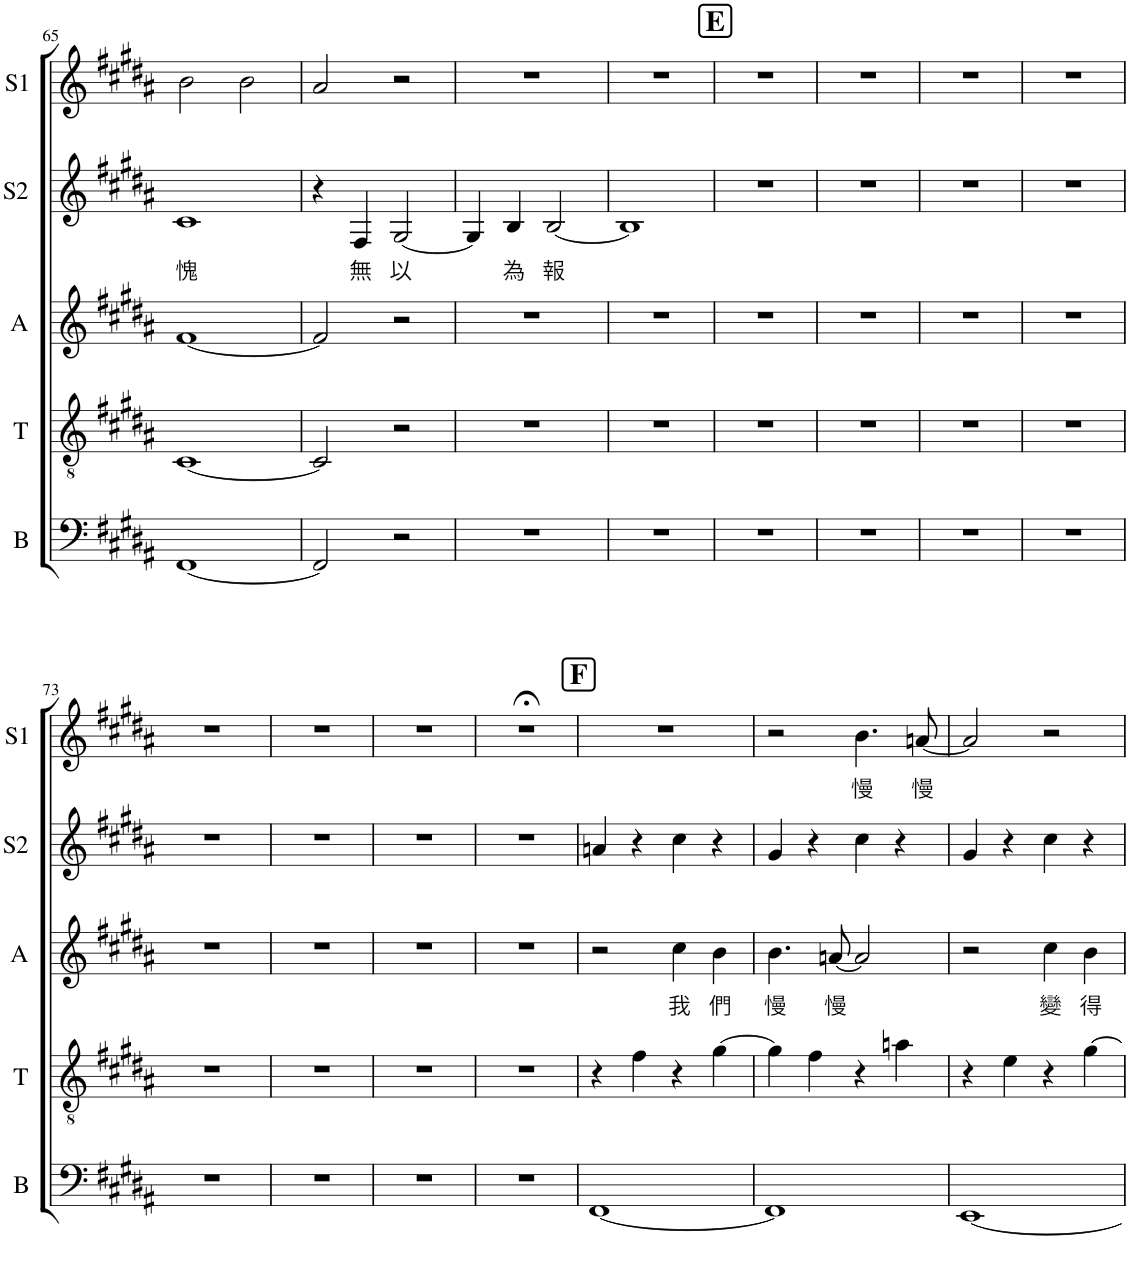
**kern	**kern	**kern	**text	**kern	**text	**kern	**text
*part5	*part4	*part3	*part3	*part2	*part2	*part1	*part1
*staff5	*staff4	*staff3	*staff3	*staff2	*staff2	*staff1	*staff1
*I"B	*I"T	*I"A	*	*I"S2	*	*I"S1	*
*I'B	*I'T	*I'A	*	*I'S2	*	*I'S1	*
!!LO:PB:g=z
*clefF4	*clefGv2	*clefG2	*	*clefG2	*	*clefG2	*
*k[f#c#g#d#a#]	*k[f#c#g#d#a#]	*k[f#c#g#d#a#]	*	*k[f#c#g#d#a#]	*	*k[f#c#g#d#a#]	*
*M4/4	*M4/4	*M4/4	*	*M4/4	*	*M4/4	*
=65	=65	=65	=65	=65	=65	=65	=65
!	!	!	!	!	!LO:LY:b	!	!
[1FF#	[1C#	[1f#	.	1c#	愧	2b\	.
.	.	.	.	.	.	2b\	.
=66	=66	=66	=66	=66	=66	=66	=66
2FF#/]	2C#/]	2f#/]	.	4r	.	2a#/	.
!	!	!	!	!	!LO:LY:b	!	!
.	.	.	.	4F#/	無	.	.
!	!	!	!	!	!LO:LY:b	!	!
2r	2r	2r	.	[2G#/	以	2r	.
=67	=67	=67	=67	=67	=67	=67	=67
1r	1r	1r	.	4G#/]	.	1r	.
!	!	!	!	!	!LO:LY:b	!	!
.	.	.	.	4B/	為	.	.
!	!	!	!	!	!LO:LY:b	!	!
.	.	.	.	[2B/	報	.	.
=68	=68	=68	=68	=68	=68	=68	=68
1r	1r	1r	.	1B]	.	1r	.
!!LO:REH:place=s1:a:B:cj:fs=14:t=E
=69	=69	=69	=69	=69	=69	=69	=69
1r	1r	1r	.	1r	.	1r	.
=70	=70	=70	=70	=70	=70	=70	=70
1r	1r	1r	.	1r	.	1r	.
=71	=71	=71	=71	=71	=71	=71	=71
1r	1r	1r	.	1r	.	1r	.
=72	=72	=72	=72	=72	=72	=72	=72
1r	1r	1r	.	1r	.	1r	.
!!LO:LB:g=z
=73	=73	=73	=73	=73	=73	=73	=73
1r	1r	1r	.	1r	.	1r	.
=74	=74	=74	=74	=74	=74	=74	=74
1r	1r	1r	.	1r	.	1r	.
=75	=75	=75	=75	=75	=75	=75	=75
1r	1r	1r	.	1r	.	1r	.
=76	=76	=76	=76	=76	=76	=76	=76
1r	1r	1r	.	1r	.	1r;<	.
!!LO:REH:place=s1:a:B:cj:fs=14:t=F
=77	=77	=77	=77	=77	=77	=77	=77
[1FF#	4r	2r	.	4an/	.	1r	.
.	4f#\	.	.	4r	.	.	.
!	!	!	!LO:LY:b	!	!	!	!
.	4r	4cc#\	我	4cc#\	.	.	.
!	!	!	!LO:LY:b	!	!	!	!
.	[4g#\	4b\	們	4r	.	.	.
=78	=78	=78	=78	=78	=78	=78	=78
!	!	!	!LO:LY:b	!	!	!	!
1FF#]	4g#\]	4.b\	慢	4g#/	.	2r	.
.	4f#\	.	.	4r	.	.	.
!	!	!	!LO:LY:b	!	!	!	!
.	.	[8an/	慢	.	.	.	.
!	!	!	!	!	!	!	!LO:LY:b
.	4r	2a/]	.	4cc#\	.	4.b\	慢
.	4an\	.	.	4r	.	.	.
!	!	!	!	!	!	!	!LO:LY:b
.	.	.	.	.	.	[8an/	慢
=79	=79	=79	=79	=79	=79	=79	=79
[1EE	4r	2r	.	4g#/	.	2a/]	.
.	4e\	.	.	4r	.	.	.
!	!	!	!LO:LY:b	!	!	!	!
.	4r	4cc#\	變	4cc#\	.	2r	.
!	!	!	!LO:LY:b	!	!	!	!
.	[4g#\	4b\	得	4r	.	.	.
=	=	=	=	=	=	=	=
*-	*-	*-	*-	*-	*-	*-	*-
